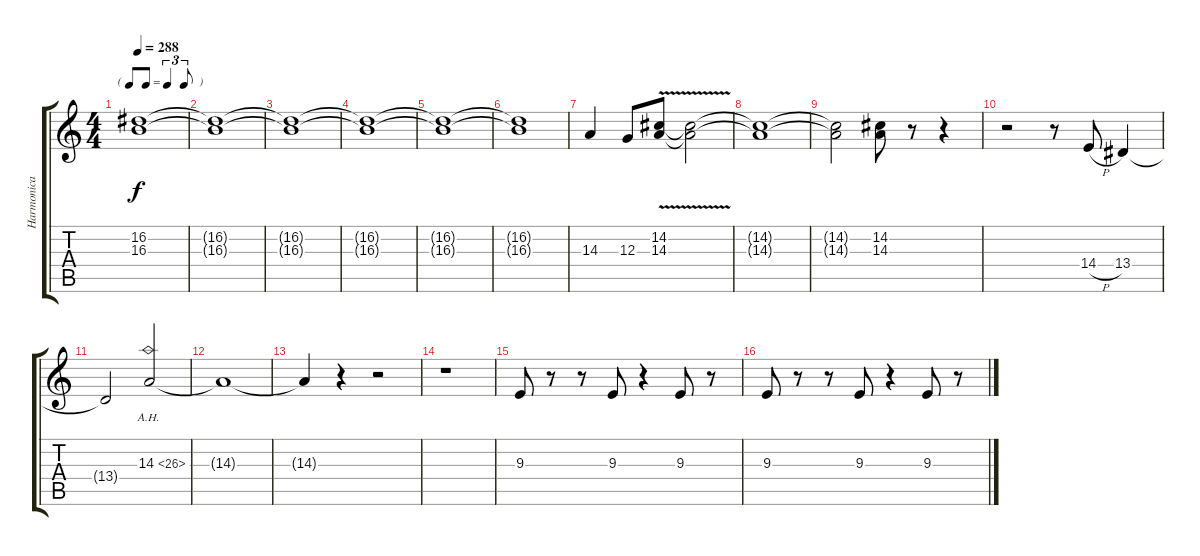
\track ("Harmonica" "Harmonica") {instrument harmonica}
\staff {score tabs}
\tuning (E4 B3 G3 D3 A2 E2) {hide}
\ts (4 4)
\tf triplet8th
\tempo 288
\clef g2
\ks c
(16.2{t} 16.3{t}).1{dy f} |
(16.2{t} 16.3{t}).1 |
(16.2{t} 16.3{t}).1 |
(16.2{t} 16.3{t}).1 |
(16.2{t} 16.3{t}).1 |
(16.2{t} 16.3{t}).1 |
14.3.4 12.3.8 (14.2{v} 14.3{v}).8 (14.2{t} 14.3{t}).2 |
(14.2{t} 14.3{t}).1 |
(14.2{t} 14.3{t}).2 (14.2 14.3).8 r.8 r.4 |
r.2 r.8 14.4{h}.8 13.4.4 |
13.4{t}.2 14.3{ah 12}.2 |
14.3{t}.1 |
14.3{t}.4 r.4 r.2 |
r.1 |
9.3.8 r.8 r.8 9.3.8 r.4 9.3.8 r.8 |
9.3.8 r.8 r.8 9.3.8 r.4 9.3.8 r.8
